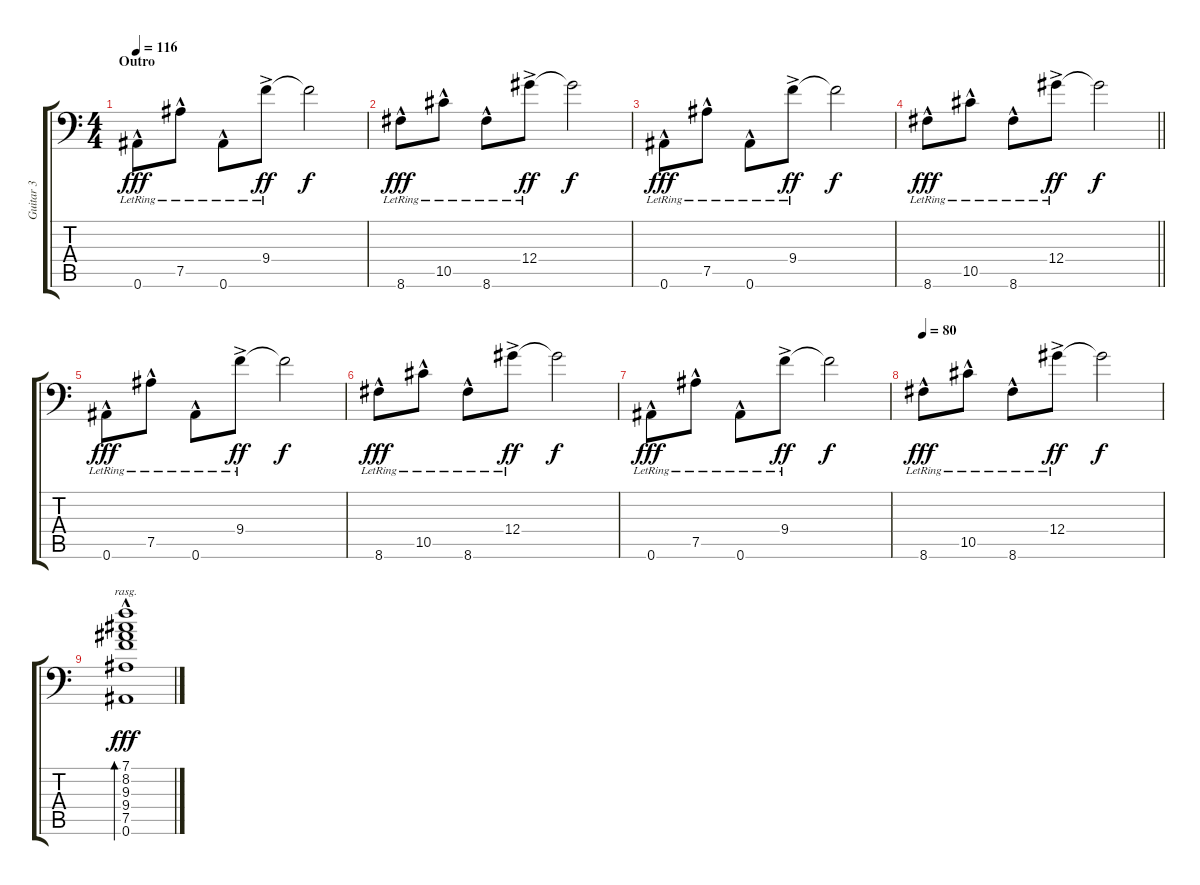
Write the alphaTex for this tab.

\track ("Guitar 3" "Guitar 3") {instrument distortionguitar}
\staff {score tabs}
\tuning (Bb3 F3 Db3 Ab2 Eb2 Bb1) {hide}
\ts (4 4)
\section ("" "Outro")
\tempo 116
\clef f4
\ks c
0.6{hac lr}.8{dy fff volume 16 instrument acousticguitarnylon} 7.5{hac lr}.8 0.6{hac lr}.8 9.4{ac lr}.8{dy ff} 9.4{t}.2{dy f} |
8.6{hac lr}.8{dy fff} 10.5{hac lr}.8 8.6{hac lr}.8 12.4{ac lr}.8{dy ff} 12.4{t}.2{dy f} |
0.6{hac lr}.8{dy fff} 7.5{hac lr}.8 0.6{hac lr}.8 9.4{ac lr}.8{dy ff} 9.4{t}.2{dy f} |
\barLineRight lightlight
8.6{hac lr}.8{dy fff} 10.5{hac lr}.8 8.6{hac lr}.8 12.4{ac lr}.8{dy ff} 12.4{t}.2{dy f} |
0.6{hac lr}.8{dy fff} 7.5{hac lr}.8 0.6{hac lr}.8 9.4{ac lr}.8{dy ff} 9.4{t}.2{dy f} |
8.6{hac lr}.8{dy fff} 10.5{hac lr}.8 8.6{hac lr}.8 12.4{ac lr}.8{dy ff} 12.4{t}.2{dy f} |
0.6{hac lr}.8{dy fff} 7.5{hac lr}.8 0.6{hac lr}.8 9.4{ac lr}.8{dy ff} 9.4{t}.2{dy f} |
\tempo 80
8.6{hac lr}.8{dy fff} 10.5{hac lr}.8 8.6{hac lr}.8 12.4{ac lr}.8{dy ff} 12.4{t}.2{dy f} |
(7.1{hac} 8.2{hac} 9.3{hac} 9.4{hac} 7.5{hac} 0.6{hac}).1{bd 240 rasg ii dy fff volume 16 instrument acousticguitarnylon}
